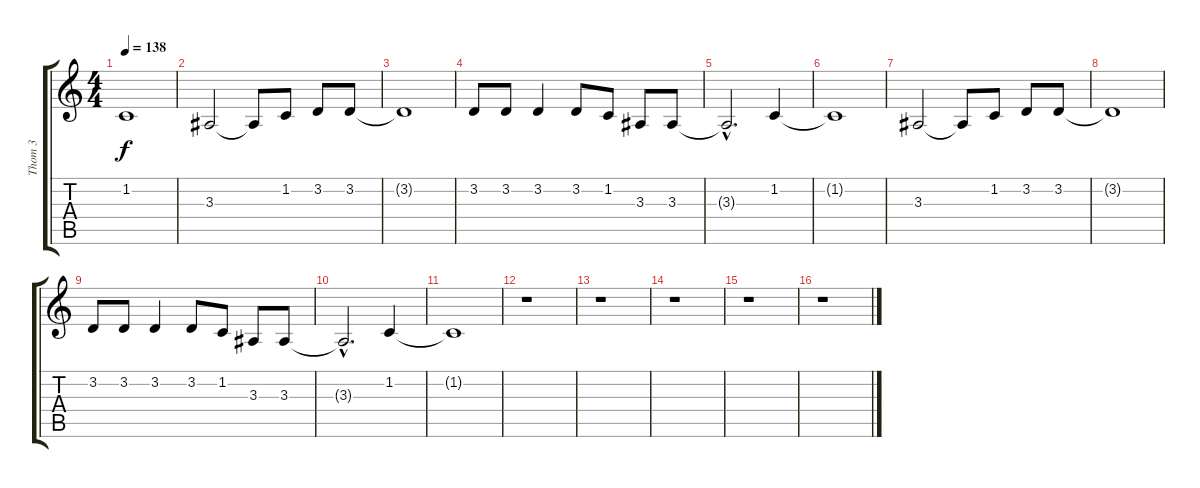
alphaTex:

\track ("Thom 3" "Thom 3") {instrument synthstrings1}
\staff {score tabs}
\tuning (E4 B3 G3 D3 A2 E2) {hide}
\ts (4 4)
\tempo 138
\clef g2
\ks c
1.2{t}.1{dy f} |
3.3.2 3.3{t}.8 1.2.8 3.2.8 3.2.8 |
3.2{t}.1 |
3.2.8 3.2.8 3.2.4 3.2.8 1.2.8 3.3.8 3.3.8 |
3.3{hac t}.2{d} 1.2.4 |
1.2{t}.1 |
3.3.2 3.3{t}.8 1.2.8 3.2.8 3.2.8 |
3.2{t}.1 |
3.2.8 3.2.8 3.2.4 3.2.8 1.2.8 3.3.8 3.3.8 |
3.3{hac t}.2{d} 1.2.4 |
1.2{t}.1 |
r.1 |
r.1 |
r.1 |
r.1 |
r.1
